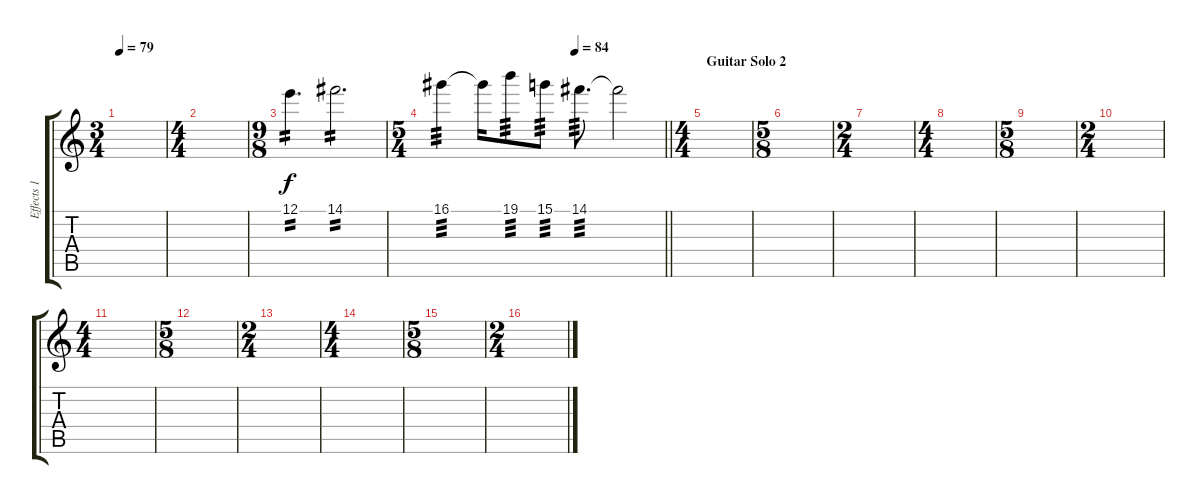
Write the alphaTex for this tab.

\track ("Effects 1" "Effects 1") {instrument overdrivenguitar}
\staff {score tabs}
\tuning (E4 B3 G3 D3 A2 E2) {hide}
\ts (3 4)
\tempo 79
\clef g2
\ks c
|
\ts (4 4)
|
\ts (9 8)
12.1.4{d tp 2 volume 10 instrument altosax} 14.1.2{d tp 2} |
\ts (5 4)
\tempo (84 0.6)
\barLineRight lightlight
16.1.4{tp 3} 16.1{t}.16 19.1.8{tp 3} 15.1.8{tp 3} 14.1.8{d tp 3} 14.1{t}.2 |
\ts (4 4)
\section ("" "Guitar Solo 2")
|
\ts (5 8)
|
\ts (2 4)
|
\ts (4 4)
|
\ts (5 8)
|
\ts (2 4)
|
\ts (4 4)
|
\ts (5 8)
|
\ts (2 4)
|
\ts (4 4)
|
\ts (5 8)
|
\ts (2 4)
